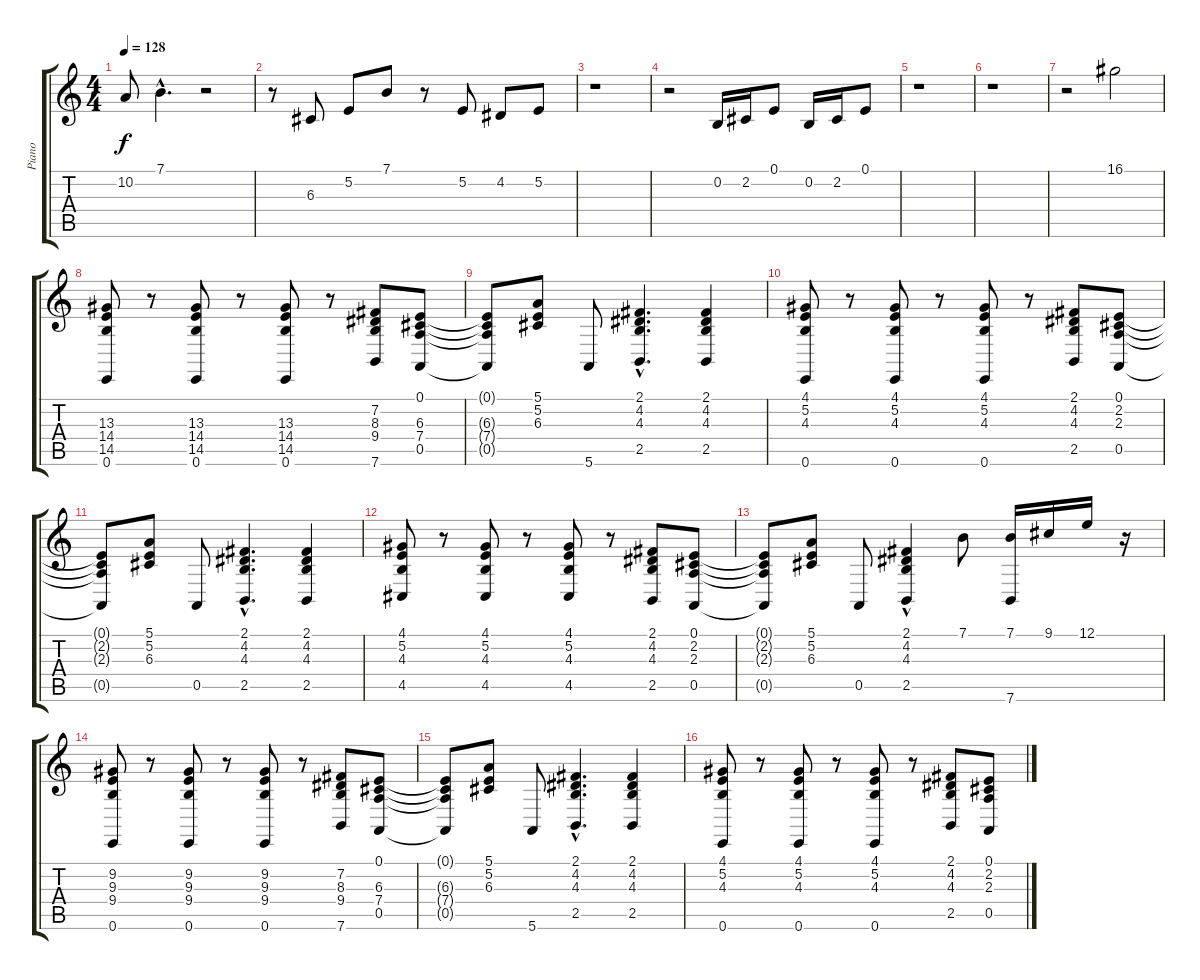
\track ("Piano" "Piano") {instrument acousticgrandpiano}
\staff {score tabs}
\tuning (E4 B3 G3 D3 A2 E2) {hide}
\ts (4 4)
\tempo 128
\clef g2
\ks c
10.2.8{dy f} 7.1{hac}.4{d} r.2 |
r.8 6.3.8 5.2.8 7.1.8 r.8 5.2.8 4.2.8 5.2.8 |
r.1 |
r.2 0.2.16 2.2.16 0.1.8 0.2.16 2.2.16 0.1.8 |
r.1 |
r.1 |
r.2 16.1.2 |
(13.3 14.4 14.5 0.6).8 r.8 (13.3 14.4 14.5 0.6).8 r.8 (13.3 14.4 14.5 0.6).8 r.8 (7.2 8.3 9.4 7.6).8 (0.1 6.3 7.4 0.5).8 |
(0.1{t} 6.3{t} 7.4{t} 0.5{t}).8 (5.1 5.2 6.3).8 5.6.8 (2.1{hac} 4.2{hac} 4.3{hac} 2.5{hac}).4{d} (2.1 4.2 4.3 2.5).4 |
(4.1 5.2 4.3 0.6).8 r.8 (4.1 5.2 4.3 0.6).8 r.8 (4.1 5.2 4.3 0.6).8 r.8 (2.1 4.2 4.3 2.5).8 (0.1 2.2 2.3 0.5).8 |
(0.1{t} 2.2{t} 2.3{t} 0.5{t}).8 (5.1 5.2 6.3).8 0.5.8 (2.1{hac} 4.2{hac} 4.3{hac} 2.5{hac}).4{d} (2.1 4.2 4.3 2.5).4 |
(4.1 5.2 4.3 4.5).8 r.8 (4.1 5.2 4.3 4.5).8 r.8 (4.1 5.2 4.3 4.5).8 r.8 (2.1 4.2 4.3 2.5).8 (0.1 2.2 2.3 0.5).8 |
(0.1{t} 2.2{t} 2.3{t} 0.5{t}).8 (5.1 5.2 6.3).8 0.5.8 (2.1 4.2 4.3 2.5{hac}).4 7.1.8 (7.1 7.6).16 9.1.16 12.1.16 r.16 |
(9.2 9.3 9.4 0.6).8 r.8 (9.2 9.3 9.4 0.6).8 r.8 (9.2 9.3 9.4 0.6).8 r.8 (7.2 8.3 9.4 7.6).8 (0.1 6.3 7.4 0.5).8 |
(0.1{t} 6.3{t} 7.4{t} 0.5{t}).8 (5.1 5.2 6.3).8 5.6.8 (2.1{hac} 4.2{hac} 4.3{hac} 2.5{hac}).4{d} (2.1 4.2 4.3 2.5).4 |
(4.1 5.2 4.3 0.6).8 r.8 (4.1 5.2 4.3 0.6).8 r.8 (4.1 5.2 4.3 0.6).8 r.8 (2.1 4.2 4.3 2.5).8 (0.1 2.2 2.3 0.5).8
